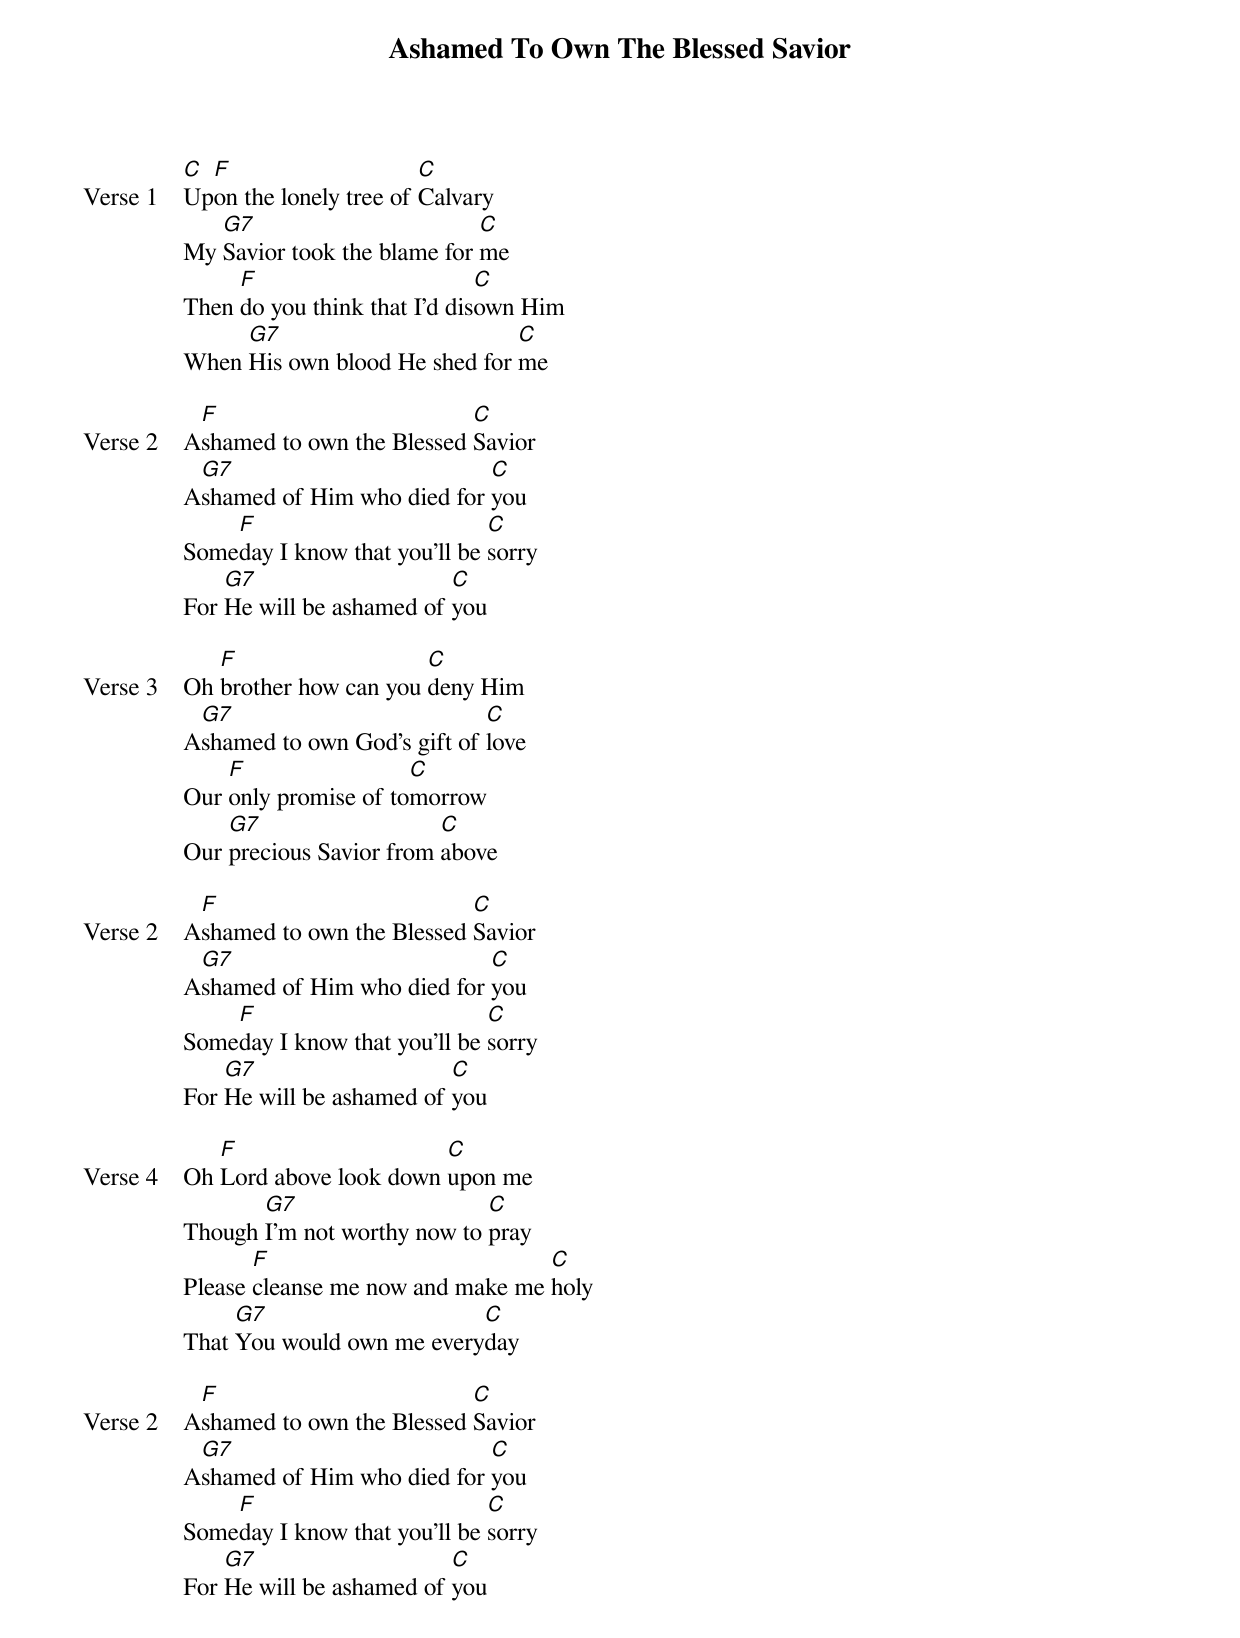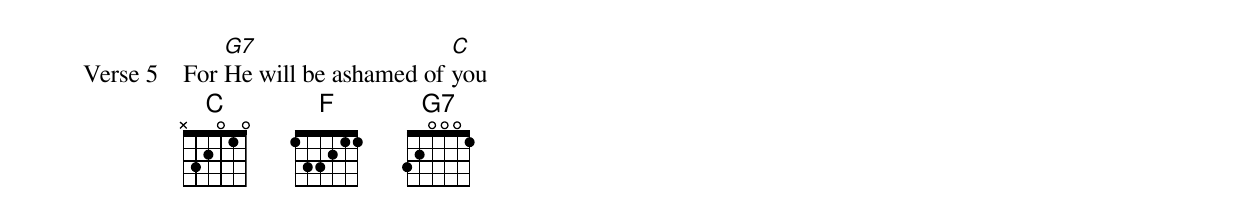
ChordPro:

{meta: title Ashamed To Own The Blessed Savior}
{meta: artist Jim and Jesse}
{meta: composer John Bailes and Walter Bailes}

{start_of_verse: Verse 1}
[C]Up[F]on the lonely tree of [C]Calvary
My [G7]Savior took the blame for [C]me
Then [F]do you think that I'd dis[C]own Him
When [G7]His own blood He shed for [C]me
{end_of_verse}

{start_of_verse: Verse 2}
A[F]shamed to own the Blessed [C]Savior
A[G7]shamed of Him who died for [C]you
Some[F]day I know that you'll be [C]sorry
For [G7]He will be ashamed of [C]you
{end_of_verse}

{start_of_verse: Verse 3}
Oh [F]brother how can you [C]deny Him
A[G7]shamed to own God's gift of [C]love
Our [F]only promise of to[C]morrow
Our [G7]precious Savior from [C]above
{end_of_verse}

{start_of_verse: Verse 2}
A[F]shamed to own the Blessed [C]Savior
A[G7]shamed of Him who died for [C]you
Some[F]day I know that you'll be [C]sorry
For [G7]He will be ashamed of [C]you
{end_of_verse}

{start_of_verse: Verse 4}
Oh [F]Lord above look down [C]upon me
Though [G7]I'm not worthy now to [C]pray
Please [F]cleanse me now and make me [C]holy
That [G7]You would own me every[C]day
{end_of_verse}

{start_of_verse: Verse 2}
A[F]shamed to own the Blessed [C]Savior
A[G7]shamed of Him who died for [C]you
Some[F]day I know that you'll be [C]sorry
For [G7]He will be ashamed of [C]you
{end_of_verse}

{start_of_verse: Verse 5}
For [G7]He will be ashamed of [C]you
{end_of_verse}
